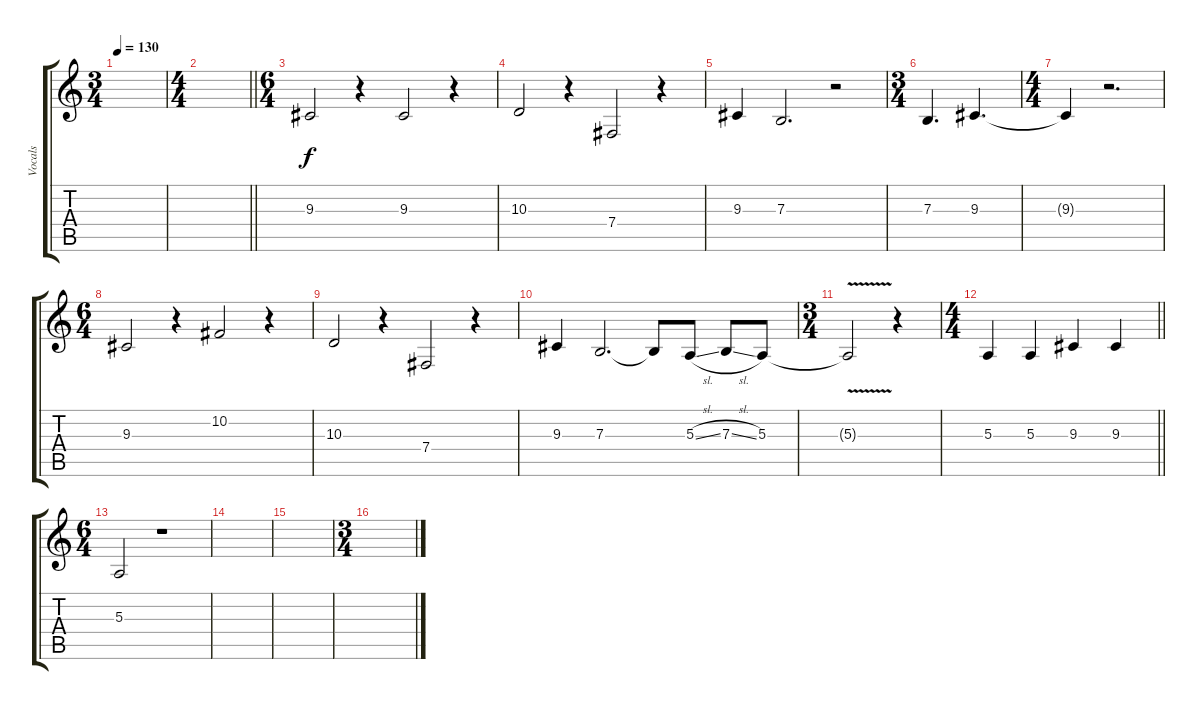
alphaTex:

\track ("Vocals" "Vocals") {instrument clarinet}
\staff {score tabs}
\tuning (Db4 Ab3 E3 B2 Gb2 Db2) {hide}
\ts (3 4)
\tempo 130
\clef g2
\ks c
|
\ts (4 4)
\barLineRight lightlight
|
\ts (6 4)
9.3.2 r.4 9.3.2 r.4 |
10.3.2 r.4 7.4.2 r.4 |
9.3.4 7.3.2{d} r.2 |
\ts (3 4)
7.3.4{d} 9.3.4{d} |
\ts (4 4)
9.3{t}.4 r.2{d} |
\ts (6 4)
9.3.2 r.4 10.2.2 r.4 |
10.3.2 r.4 7.4.2 r.4 |
9.3.4 7.3.2{d} 7.3{t}.8 5.3{sl}.8 7.3{sl}.8 5.3.8 |
\ts (3 4)
5.3{v t}.2 r.4 |
\ts (4 4)
\barLineRight lightlight
5.3.4 5.3.4 9.3.4 9.3.4 |
\ts (6 4)
5.3.2 r.1 |
|
|
\ts (3 4)
